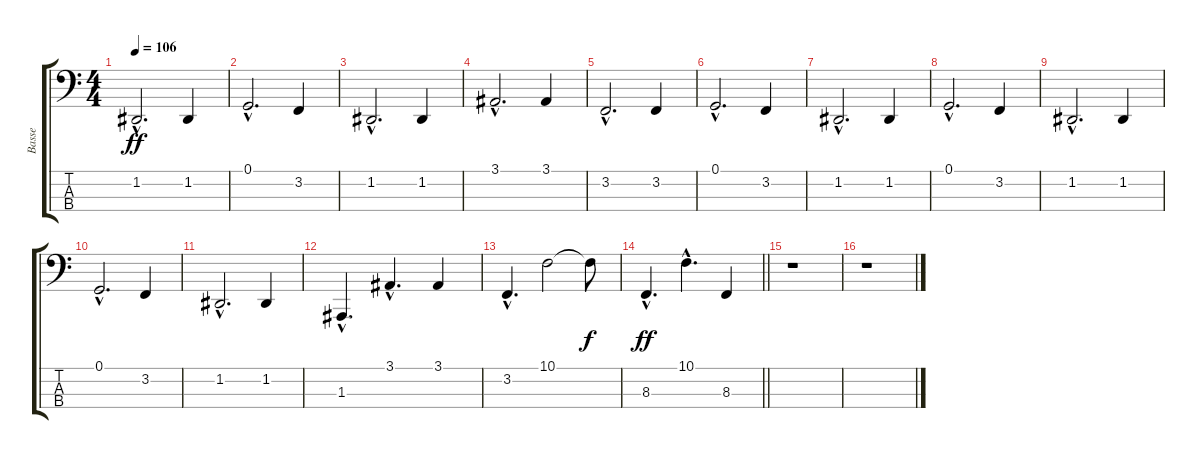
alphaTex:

\track ("Basse" "Basse") {instrument electricbassfinger}
\staff {score tabs}
\tuning (G1 D1 A0 E0) {hide}
\ts (4 4)
\tempo 106
\clef f4
\ks c
1.2{hac}.2{d dy ff} 1.2.4 |
0.1{hac}.2{d} 3.2.4 |
1.2{hac}.2{d} 1.2.4 |
3.1{hac}.2{d} 3.1.4 |
3.2{hac}.2{d} 3.2.4 |
0.1{hac}.2{d} 3.2.4 |
1.2{hac}.2{d} 1.2.4 |
0.1{hac}.2{d} 3.2.4 |
1.2{hac}.2{d} 1.2.4 |
0.1{hac}.2{d} 3.2.4 |
1.2{hac}.2{d} 1.2.4 |
1.3{hac}.4{d} 3.1{hac}.4{d} 3.1.4 |
3.2{hac}.4{d} 10.1.2 10.1{t}.8{dy f} |
\barLineRight lightlight
8.3{hac}.4{d dy ff} 10.1{hac}.4{d} 8.3.4 |
r.1 |
r.1
